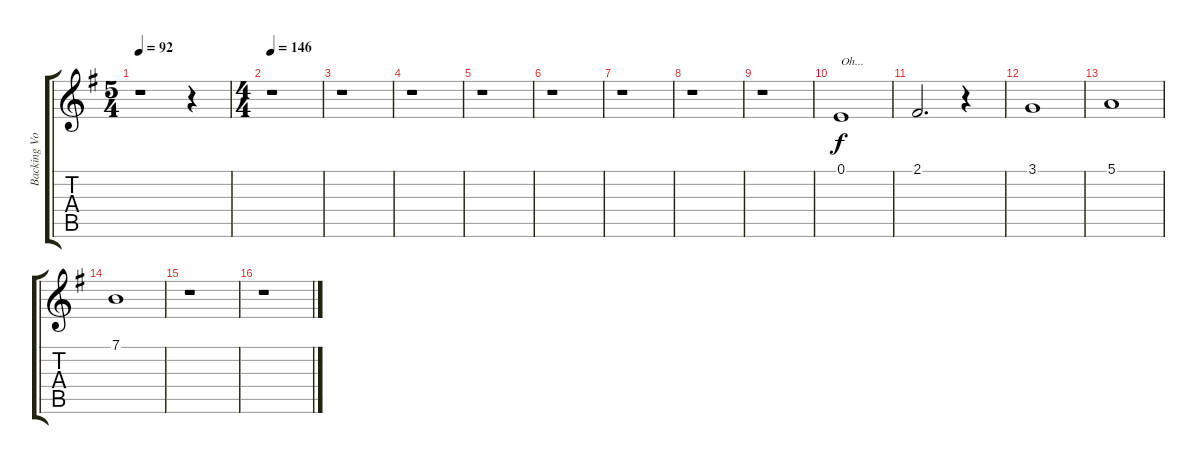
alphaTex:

\track ("Backing Vox" "Backing Vo") {mute instrument violin}
\staff {score tabs}
\tuning (E4 B3 G3 D3 A2 E2) {hide}
\ts (5 4)
\tempo 92
\clef g2
\ks g
r.1{dy f} r.4 |
\ts (4 4)
\tempo 146
r.1 |
r.1 |
r.1 |
r.1 |
r.1 |
r.1 |
r.1 |
r.1 |
0.1.1{txt "Oh..."} |
2.1.2{d} r.4 |
3.1.1 |
5.1.1 |
7.1.1 |
r.1 |
r.1
